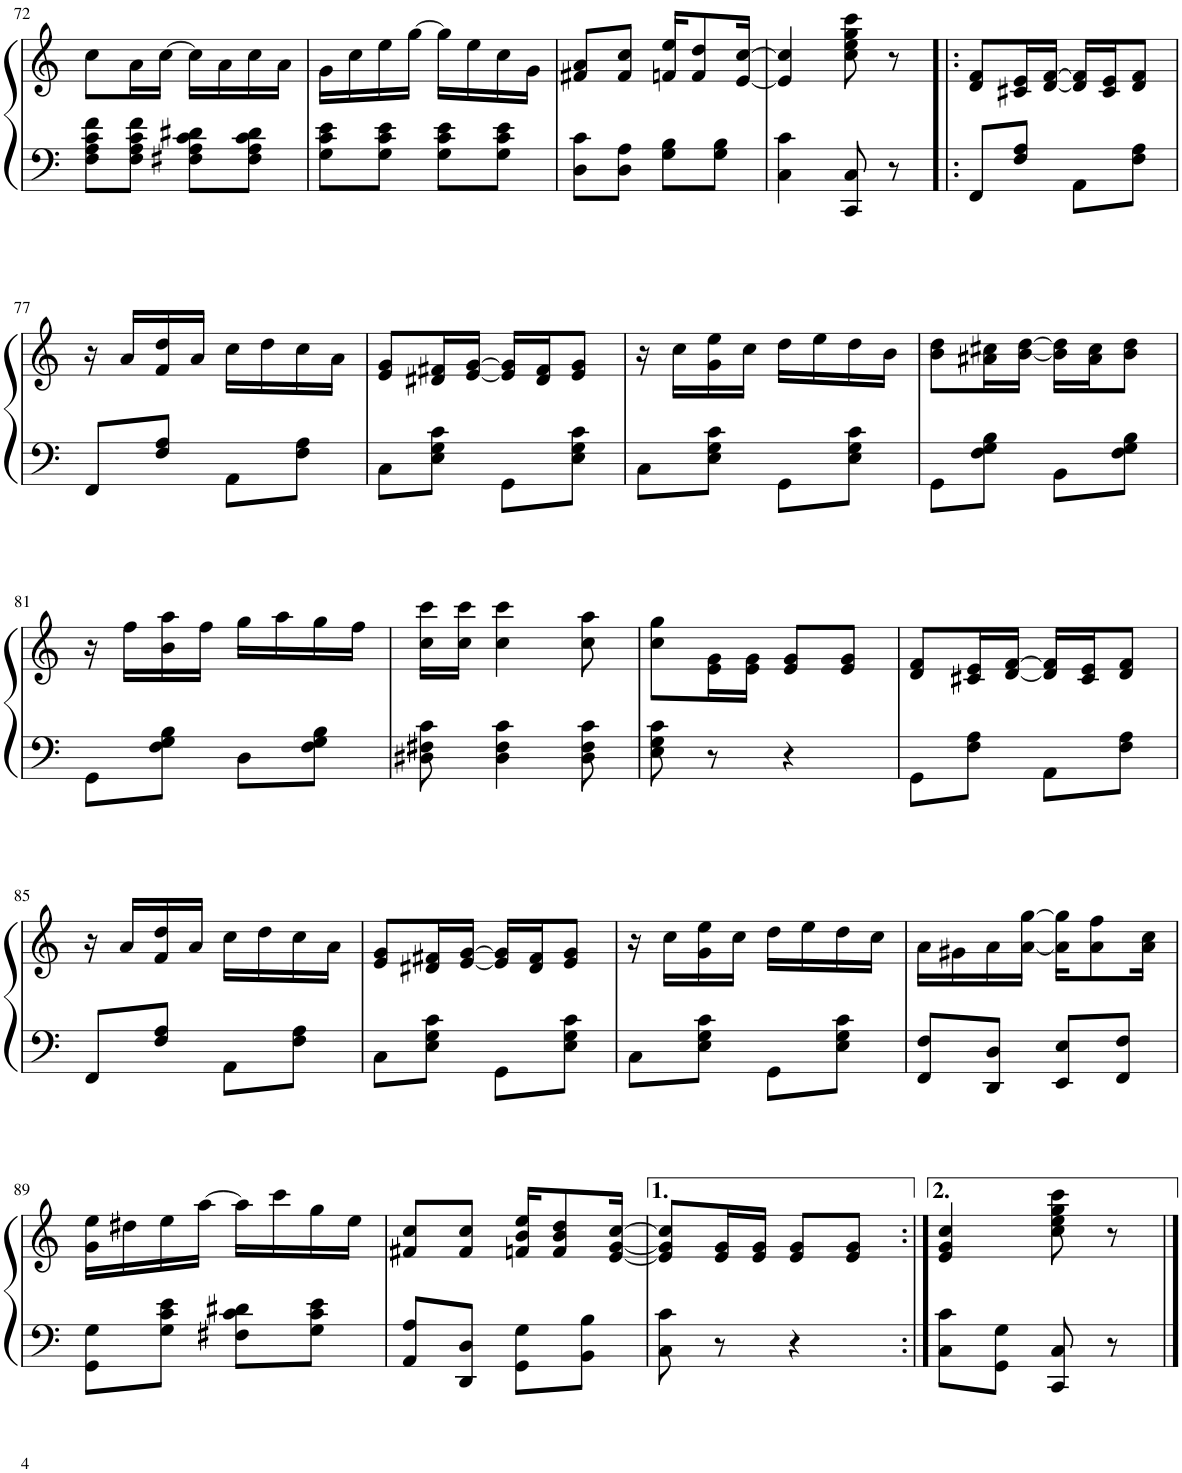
**kern	**kern
*part1	*part1
*staff2	*staff1
*I"Piano	*
*I'Pno.	*
!!LO:PB:g=z
*clefF4	*clefG2
*k[]	*k[]
*M2/4	*M2/4
=72	=72
8F\ 8A\ 8c\ 8f\L	8cc\L
8F\ 8A\ 8c\ 8f\J	16a\L
.	[16cc\JJ
8F#X\ 8A\ 8c\ 8d#X\L	16cc\LL]
.	16a\
8F#\ 8A\ 8c\ 8d#\J	16cc\
.	16a\JJ
=73	=73
8G\ 8c\ 8e\L	16g\LL
.	16cc\
8G\ 8c\ 8e\J	16ee\
.	[16gg\JJ
8G\ 8c\ 8e\L	16gg\LL]
.	16ee\
8G\ 8c\ 8e\J	16cc\
.	16g\JJ
=74	=74
8D\ 8c\L	8f#X/ 8a/L
8D\ 8A\J	8f#/ 8cc/J
8G\ 8B\L	16fn/ 16ee/KL
.	8f/ 8dd/
8G\ 8B\J	.
.	[16e/ [16cc/Jk
=75	=75
4C\ 4c\	4e/] 4cc/]
8CC/ 8C/	8cc\ 8ee\ 8gg\ 8ccc\
8r	8r
=76!|:	=76!|:
8FF/L	8d/ 8f/L
8F/ 8A/J	16c#X/ 16e/L
.	[16d/ [16f/JJ
8AA\L	16d/] 16f/]LL
.	16c#/ 16e/J
8F\ 8A\J	8d/ 8f/J
!!LO:LB:g=z
=77	=77
8FF/L	16r
.	16a/LL
8F/ 8A/J	16f/ 16dd/
.	16a/JJ
8AA\L	16cc\LL
.	16dd\
8F\ 8A\J	16cc\
.	16a\JJ
=78	=78
8C\L	8e/ 8g/L
8E\ 8G\ 8c\J	16d#X/ 16f#X/L
.	[16e/ [16g/JJ
8GG\L	16e/] 16g/]LL
.	16d#/ 16f#/J
8E\ 8G\ 8c\J	8e/ 8g/J
=79	=79
8C\L	16r
.	16cc\LL
8E\ 8G\ 8c\J	16g\ 16ee\
.	16cc\JJ
8GG\L	16dd\LL
.	16ee\
8E\ 8G\ 8c\J	16dd\
.	16b\JJ
=80	=80
8GG\L	8b\ 8dd\L
8F\ 8G\ 8B\J	16a#X\ 16cc#X\L
.	[16b\ [16dd\JJ
8BB\L	16b\] 16dd\]LL
.	16a#\ 16cc#\J
8F\ 8G\ 8B\J	8b\ 8dd\J
!!LO:LB:g=z
=81	=81
8GG\L	16r
.	16ff\LL
8F\ 8G\ 8B\J	16b\ 16aa\
.	16ff\JJ
8D\L	16gg\LL
.	16aa\
8F\ 8G\ 8B\J	16gg\
.	16ff\JJ
=82	=82
8D#X\ 8F#X\ 8c\	16cc\ 16ccc\LL
.	16cc\ 16ccc\JJ
4D#\ 4F#\ 4c\	4cc\ 4ccc\
8D#\ 8F#\ 8c\	8cc\ 8aa\
=83	=83
8E\ 8G\ 8c\	8cc\ 8gg\L
8r	16e\ 16g\L
.	16e\ 16g\JJ
4r	8e/ 8g/L
.	8e/ 8g/J
=84	=84
8GG\L	8d/ 8f/L
8F\ 8A\J	16c#X/ 16e/L
.	[16d/ [16f/JJ
8AA\L	16d/] 16f/]LL
.	16c#/ 16e/J
8F\ 8A\J	8d/ 8f/J
!!LO:LB:g=z
=85	=85
8FF/L	16r
.	16a/LL
8F/ 8A/J	16f/ 16dd/
.	16a/JJ
8AA\L	16cc\LL
.	16dd\
8F\ 8A\J	16cc\
.	16a\JJ
=86	=86
8C\L	8e/ 8g/L
8E\ 8G\ 8c\J	16d#X/ 16f#X/L
.	[16e/ [16g/JJ
8GG\L	16e/] 16g/]LL
.	16d#/ 16f#/J
8E\ 8G\ 8c\J	8e/ 8g/J
=87	=87
8C\L	16r
.	16cc\LL
8E\ 8G\ 8c\J	16g\ 16ee\
.	16cc\JJ
8GG\L	16dd\LL
.	16ee\
8E\ 8G\ 8c\J	16dd\
.	16cc\JJ
=88	=88
8FF/ 8F/L	16a\LL
.	16g#X\
8DD/ 8D/J	16a\
.	[16a\ [16gg\JJ
8EE/ 8E/L	16a\] 16gg\]KL
.	8a\ 8ff\
8FF/ 8F/J	.
.	16a\ 16cc\Jk
!!LO:LB:g=z
=89	=89
8GG\ 8G\L	16g\ 16ee\LL
.	16dd#X\
8G\ 8c\ 8e\J	16ee\
.	[16aa\JJ
8F#X\ 8c\ 8d#X\L	16aa\LL]
.	16ccc\
8G\ 8c\ 8e\J	16gg\
.	16ee\JJ
=90	=90
8AA/ 8A/L	8f#X/ 8cc/L
8DD/ 8D/J	8f#/ 8cc/J
8GG\ 8G\L	16fn/ 16b/ 16ee/KL
.	8f/ 8b/ 8dd/
8BB\ 8B\J	.
.	[16e/ [16g/ [16cc/Jk
=91	=91
8C\ 8c\	8e/] 8g/] 8cc/]L
8r	16e/ 16g/L
.	16e/ 16g/JJ
4r	8e/ 8g/L
.	8e/ 8g/J
=92:|!	=92:|!
8C\ 8c\L	4e/ 4g/ 4cc/
8GG\ 8G\J	.
8CC/ 8C/	8cc\ 8ee\ 8gg\ 8ccc\
8r	8r
==	==
*-	*-
